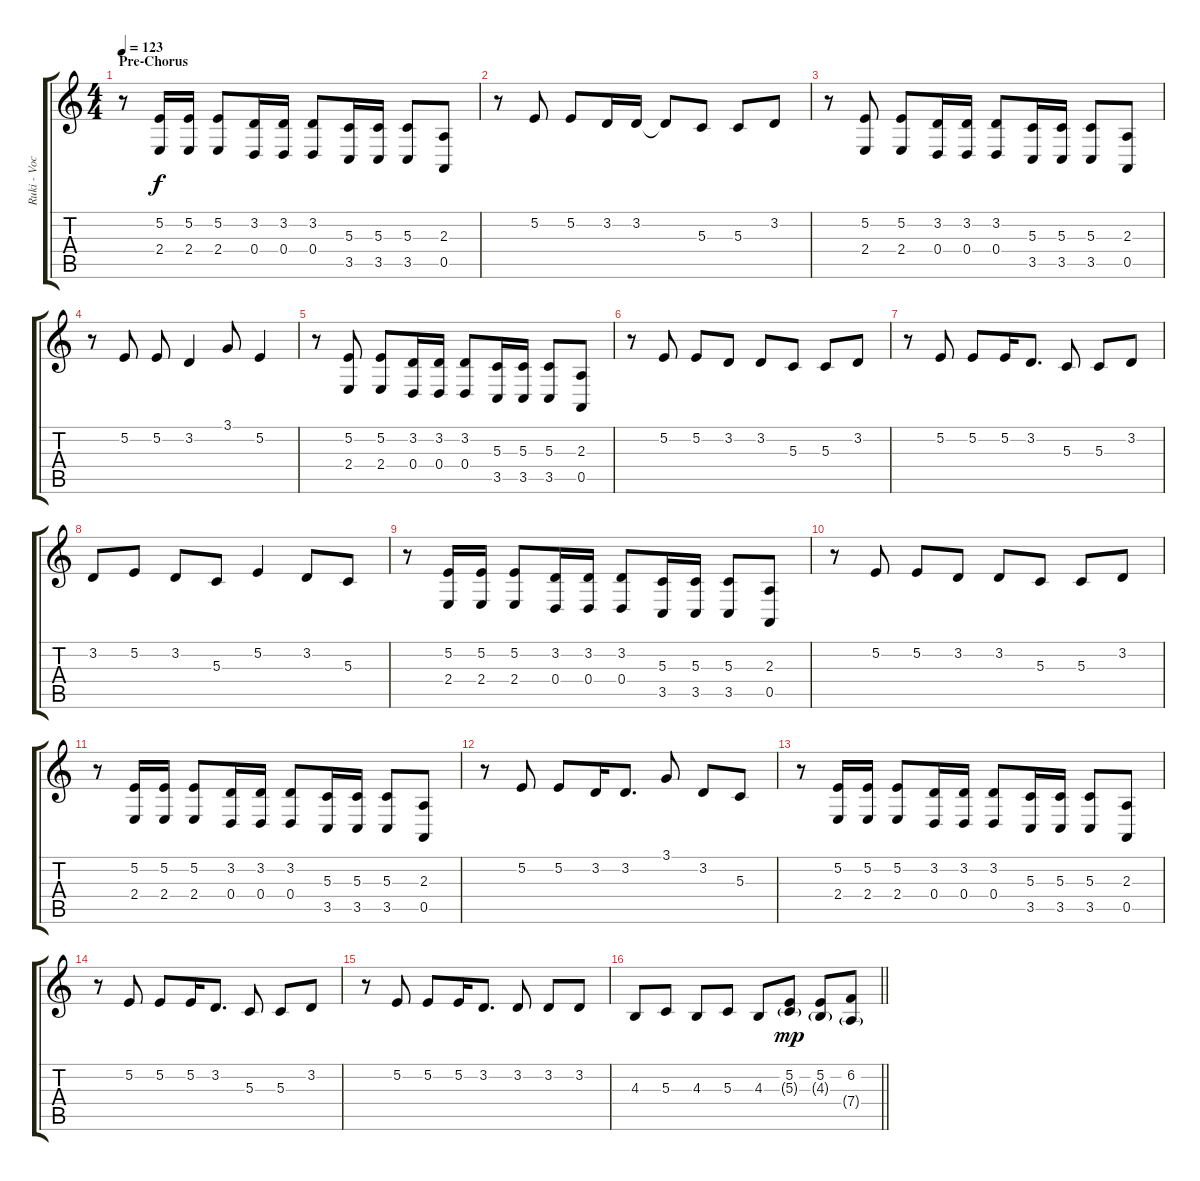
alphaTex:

\track ("Ruki - Vocals" "Ruki - Voc") {instrument lead6voice}
\staff {score tabs}
\tuning (E4 B3 G3 D3 A2 E2) {hide}
\ts (4 4)
\section ("" "Pre-Chorus")
\tempo 123
\clef g2
\ks c
r.8{dy f} (5.2 2.4).16 (5.2 2.4).16 (5.2 2.4).8 (3.2 0.4).16 (3.2 0.4).16 (3.2 0.4).8 (5.3 3.5).16 (5.3 3.5).16 (5.3 3.5).8 (2.3 0.5).8 |
r.8 5.2.8 5.2.8 3.2.16 3.2.16 3.2{t}.8 5.3.8 5.3.8 3.2.8 |
r.8 (5.2 2.4).8 (5.2 2.4).8 (3.2 0.4).16 (3.2 0.4).16 (3.2 0.4).8 (5.3 3.5).16 (5.3 3.5).16 (5.3 3.5).8 (2.3 0.5).8 |
r.8 5.2.8 5.2.8 3.2.4 3.1.8 5.2.4 |
r.8 (5.2 2.4).8 (5.2 2.4).8 (3.2 0.4).16 (3.2 0.4).16 (3.2 0.4).8 (5.3 3.5).16 (5.3 3.5).16 (5.3 3.5).8 (2.3 0.5).8 |
r.8 5.2.8 5.2.8 3.2.8 3.2.8 5.3.8 5.3.8 3.2.8 |
r.8 5.2.8 5.2.8 5.2.16 3.2.8{d} 5.3.8 5.3.8 3.2.8 |
3.2.8 5.2.8 3.2.8 5.3.8 5.2.4 3.2.8 5.3.8 |
r.8 (5.2 2.4).16 (5.2 2.4).16 (5.2 2.4).8 (3.2 0.4).16 (3.2 0.4).16 (3.2 0.4).8 (5.3 3.5).16 (5.3 3.5).16 (5.3 3.5).8 (2.3 0.5).8 |
r.8 5.2.8 5.2.8 3.2.8 3.2.8 5.3.8 5.3.8 3.2.8 |
r.8 (5.2 2.4).16 (5.2 2.4).16 (5.2 2.4).8 (3.2 0.4).16 (3.2 0.4).16 (3.2 0.4).8 (5.3 3.5).16 (5.3 3.5).16 (5.3 3.5).8 (2.3 0.5).8 |
r.8 5.2.8 5.2.8 3.2.16 3.2.8{d} 3.1.8 3.2.8 5.3.8 |
r.8 (5.2 2.4).16 (5.2 2.4).16 (5.2 2.4).8 (3.2 0.4).16 (3.2 0.4).16 (3.2 0.4).8 (5.3 3.5).16 (5.3 3.5).16 (5.3 3.5).8 (2.3 0.5).8 |
r.8 5.2.8 5.2.8 5.2.16 3.2.8{d} 5.3.8 5.3.8 3.2.8 |
r.8 5.2.8 5.2.8 5.2.16 3.2.8{d} 3.2.8 3.2.8 3.2.8 |
\barLineRight lightlight
4.3.8 5.3.8 4.3.8 5.3.8 4.3.8 (5.2 5.3{g}).8{dy mp} (5.2 4.3{g}).8 (6.2 7.4{g}).8
